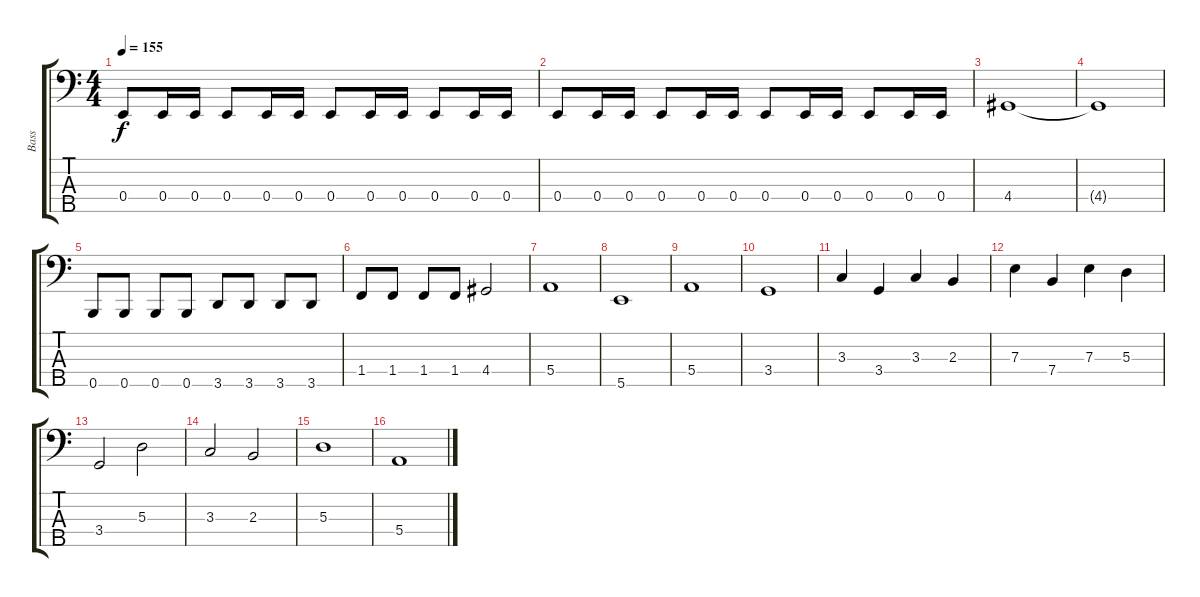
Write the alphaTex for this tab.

\track ("Bass" "Bass") {instrument electricbassfinger}
\staff {score tabs}
\tuning (G2 D2 A1 E1 B0) {hide}
\ts (4 4)
\tempo 155
\clef f4
\ks c
0.4.8{dy f} 0.4.16 0.4.16 0.4.8 0.4.16 0.4.16 0.4.8 0.4.16 0.4.16 0.4.8 0.4.16 0.4.16 |
0.4.8 0.4.16 0.4.16 0.4.8 0.4.16 0.4.16 0.4.8 0.4.16 0.4.16 0.4.8 0.4.16 0.4.16 |
4.4.1 |
4.4{t}.1 |
0.5.8 0.5.8 0.5.8 0.5.8 3.5.8 3.5.8 3.5.8 3.5.8 |
1.4.8 1.4.8 1.4.8 1.4.8 4.4.2 |
5.4.1 |
5.5.1 |
5.4.1 |
3.4.1 |
3.3.4 3.4.4 3.3.4 2.3.4 |
7.3.4 7.4.4 7.3.4 5.3.4 |
3.4.2 5.3.2 |
3.3.2 2.3.2 |
5.3.1 |
5.4.1
